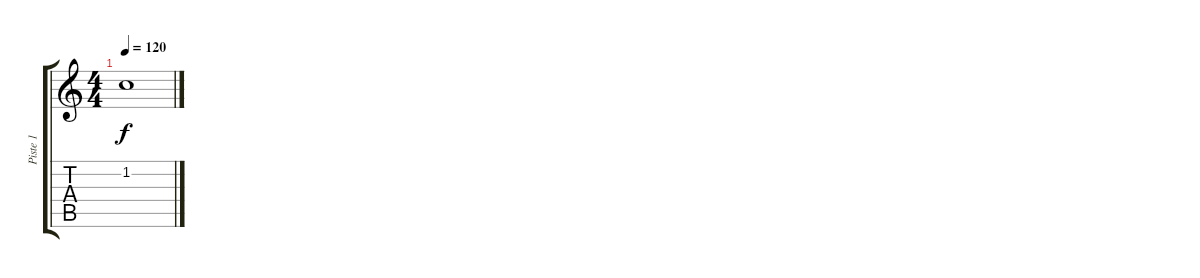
\track ("Piste 1" "Piste 1") {instrument acousticguitarsteel}
\staff {score tabs}
\tuning (E4 B3 G3 D3 A2 E2) {hide}
\ts (4 4)
\tempo 120
\clef g2
\ks c
1.2.1{dy f}
